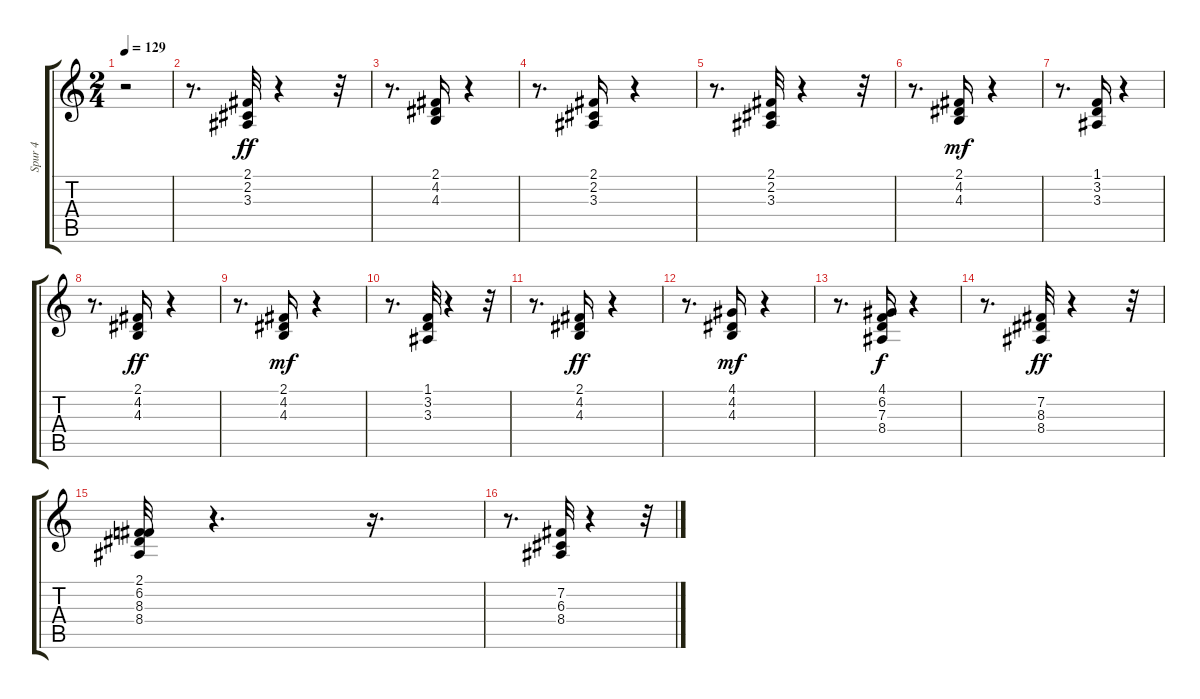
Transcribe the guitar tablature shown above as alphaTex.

\track ("Spur 4" "Spur 4") {instrument tangoaccordion}
\staff {score tabs}
\tuning (E4 B3 G3 D3 A2 E2) {hide}
\ts (2 4)
\tempo 129
\clef g2
\ks c
r.2{dy ff} |
r.8{d} (2.1 2.2 3.3).32 r.4 r.32 |
r.8{d} (2.1 4.2 4.3).16 r.4 |
r.8{d} (2.1 2.2 3.3).16 r.4 |
r.8{d} (2.1 2.2 3.3).32 r.4 r.32 |
r.8{d} (2.1 4.2 4.3).16{dy mf} r.4 |
r.8{d} (1.1 3.2 3.3).16 r.4 |
r.8{d} (2.1 4.2 4.3).16{dy ff} r.4 |
r.8{d} (2.1 4.2 4.3).16{dy mf} r.4 |
r.8{d} (1.1 3.2 3.3).32 r.4 r.32 |
r.8{d} (2.1 4.2 4.3).16{dy ff} r.4 |
r.8{d} (4.1 4.2 4.3).16{dy mf} r.4 |
r.8{d} (4.1 6.2 7.3 8.4).16{dy f} r.4 |
r.8{d} (7.2 8.3 8.4).32{dy ff} r.4 r.32 |
(2.1 6.2 8.3 8.4).32 r.4{d} r.16{d} |
r.8{d} (7.2 6.3 8.4).32 r.4 r.32
